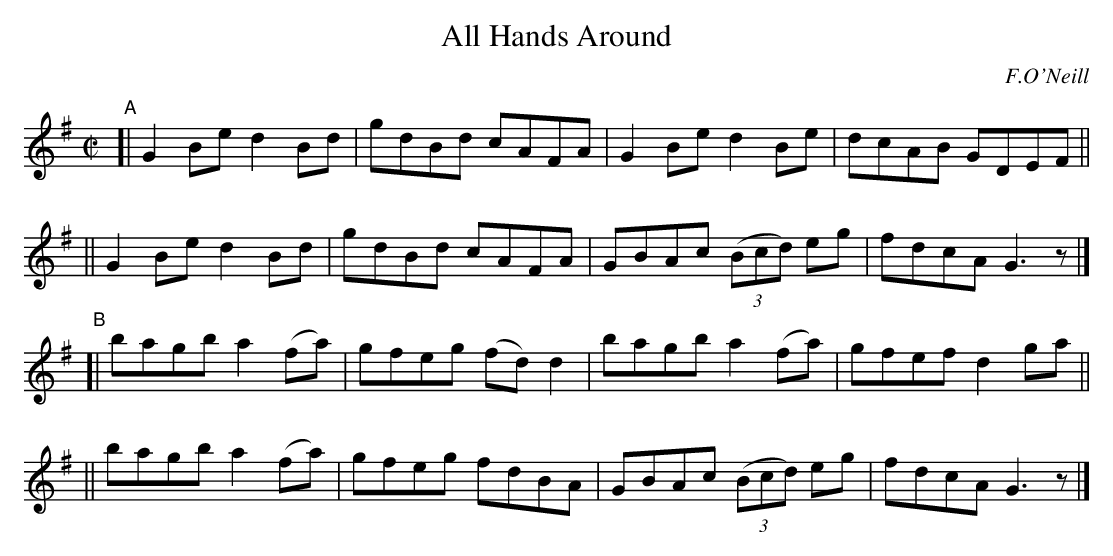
X:1
T: All Hands Around
M: C|
L: 1/8
O: F.O'Neill
K: G
"^A"\
[| G2Be d2Bd | gdBd cAFA | G2Be d2Be | dcAB GDEF ||
|| G2Be d2Bd | gdBd cAFA | GBAc (3(Bcd) eg | fdcA G3z |]
"^B"\
[| bagb a2(fa) | gfeg (fd)d2 | bagb a2(fa) | gfef d2ga ||
|| bagb a2(fa) | gfeg fdBA | GBAc (3(Bcd) eg | fdcA G3z |]
